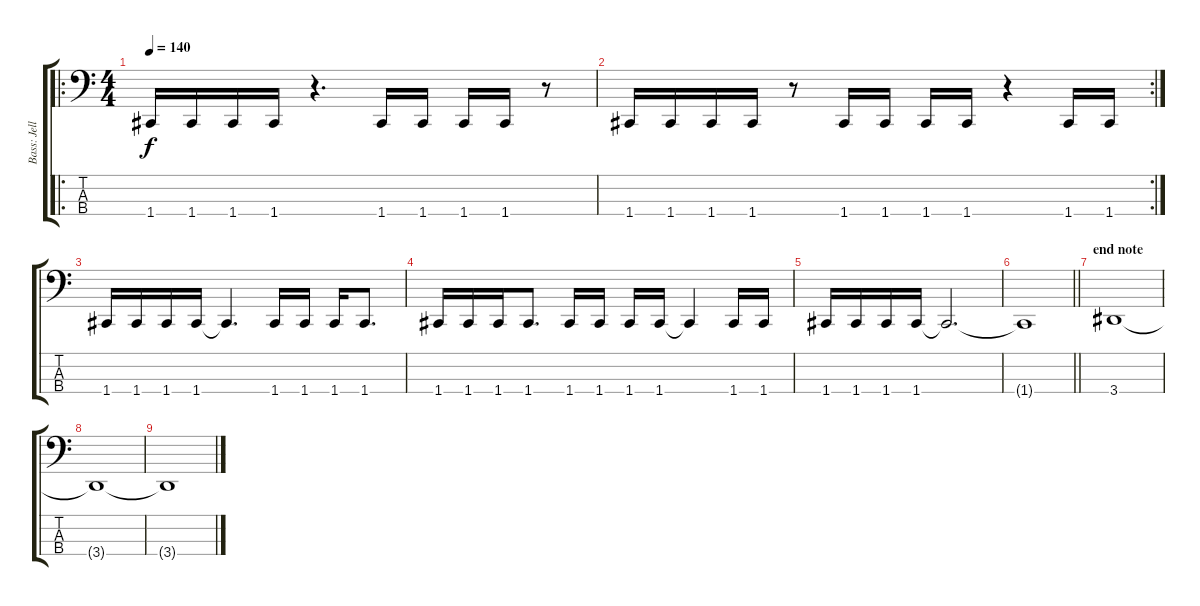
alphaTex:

\track ("Bass: Jelle" "Bass: Jell") {instrument electricbasspick}
\staff {score tabs}
\tuning (F2 C2 G1 C1) {hide}
\ro
\ts (4 4)
\tempo 140
\clef f4
\ks c
1.4.16{dy f} 1.4.16 1.4.16 1.4.16 r.4{d} 1.4.16 1.4.16 1.4.16 1.4.16 r.8 |
\rc 2
1.4.16 1.4.16 1.4.16 1.4.16 r.8 1.4.16 1.4.16 1.4.16 1.4.16 r.4 1.4.16 1.4.16 |
1.4.16 1.4.16 1.4.16 1.4.16 1.4{t}.4{d} 1.4.16 1.4.16 1.4.16 1.4.8{d} |
1.4.16 1.4.16 1.4.16 1.4.8{d} 1.4.16 1.4.16 1.4.16 1.4.16 1.4{t}.4 1.4.16 1.4.16 |
1.4.16 1.4.16 1.4.16 1.4.16 1.4{t}.2{d} |
\barLineRight lightlight
1.4{t}.1 |
\section ("" "end note")
3.4.1 |
3.4{t}.1 |
3.4{t}.1
